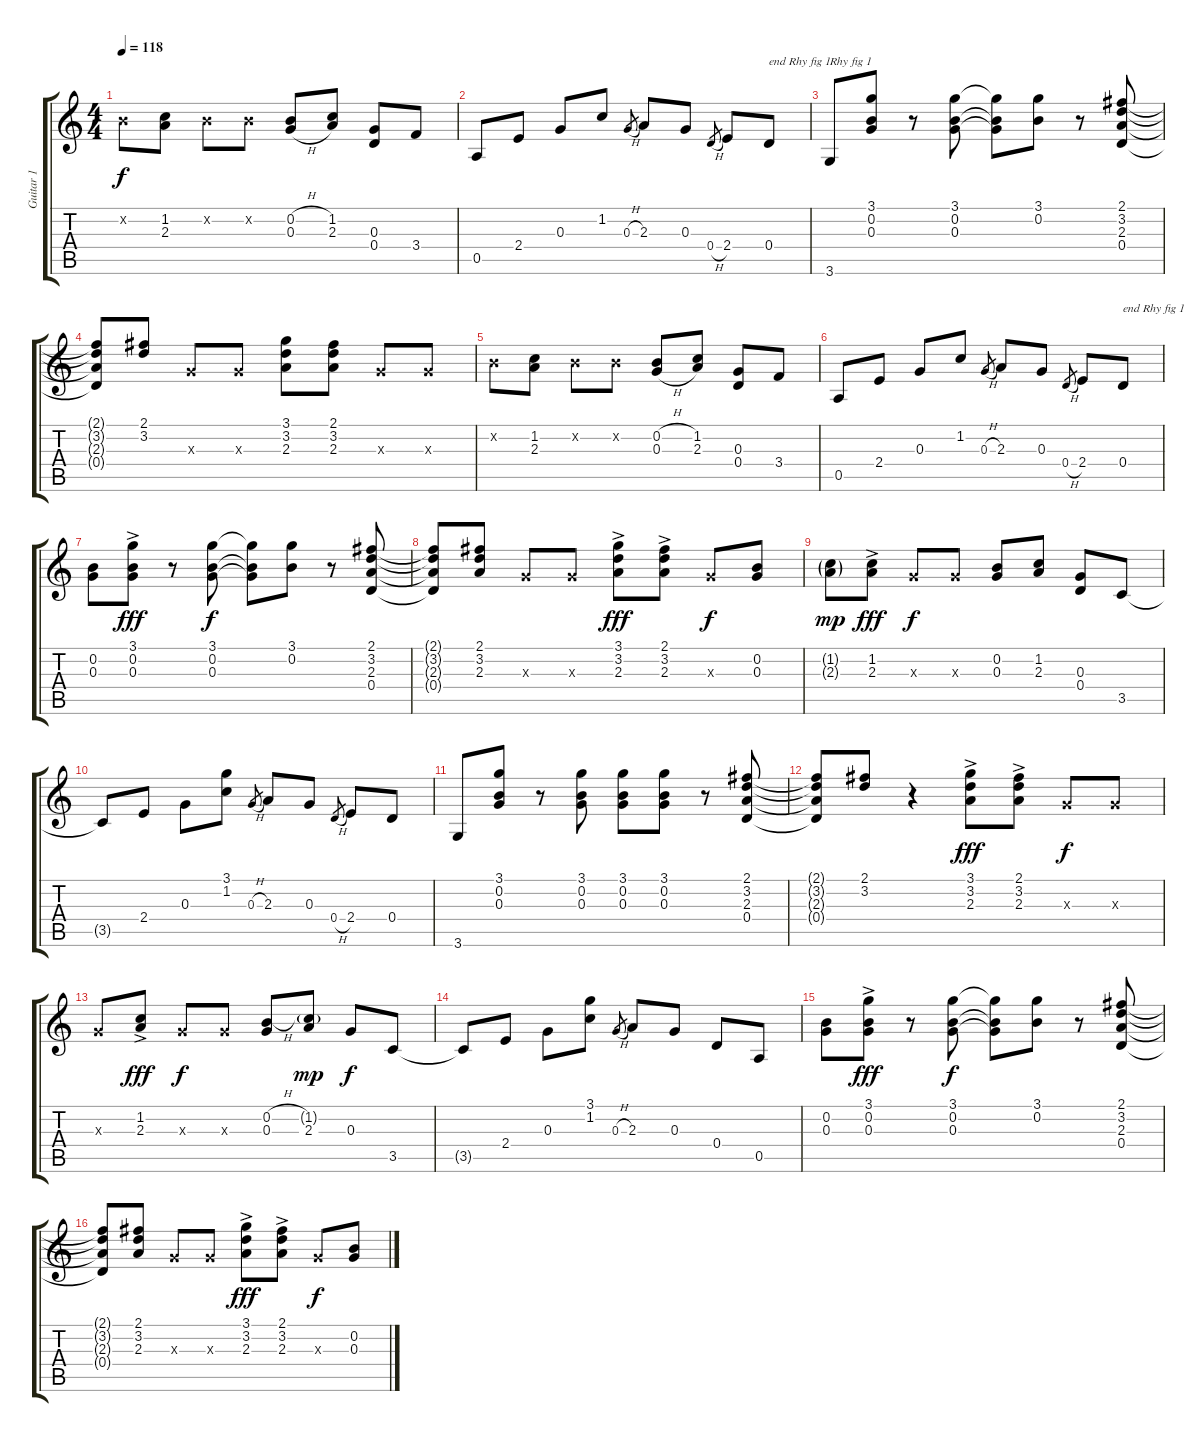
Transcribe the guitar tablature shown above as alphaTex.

\track ("Guitar 1" "Guitar 1") {instrument electricguitarclean}
\staff {score tabs}
\tuning (E4 B3 G3 D3 A2 E2) {hide}
\ts (4 4)
\tempo 118
\clef g2
\ks c
0.2{x}.8{dy f} (1.2 2.3).8 0.2{x}.8 0.2{x}.8 (0.2{h} 0.3{h}).8 (1.2 2.3).8 (0.3 0.4).8 3.4.8 |
0.5.8 2.4.8 0.3.8 1.2.8 0.3{h}.8{gr} 2.3.8 0.3.8 0.4{h}.8{gr} 2.4.8 0.4.8{txt "end Rhy fig 1"} |
3.6.8{txt "Rhy fig 1"} (3.1 0.2 0.3).8 r.8 (3.1 0.2 0.3).8 (3.1{t} 0.2{t} 0.3{t}).8 (3.1 0.2).8 r.8 (2.1 3.2 2.3 0.4).8 |
(2.1{t} 3.2{t} 2.3{t} 0.4{t}).8 (2.1 3.2).8 0.3{x}.8 0.3{x}.8 (3.1 3.2 2.3).8 (2.1 3.2 2.3).8 0.3{x}.8 0.3{x}.8 |
0.2{x}.8 (1.2 2.3).8 0.2{x}.8 0.2{x}.8 (0.2{h} 0.3{h}).8 (1.2 2.3).8 (0.3 0.4).8 3.4.8 |
0.5.8 2.4.8 0.3.8 1.2.8 0.3{h}.8{gr} 2.3.8 0.3.8 0.4{h}.8{gr} 2.4.8 0.4.8{txt "end Rhy fig 1"} |
(0.2 0.3).8 (3.1{ac} 0.2{ac} 0.3{ac}).8{dy fff} r.8 (3.1 0.2 0.3).8{dy f} (3.1{t} 0.2{t} 0.3{t}).8 (3.1 0.2).8 r.8 (2.1 3.2 2.3 0.4).8 |
(2.1{t} 3.2{t} 2.3{t} 0.4{t}).8 (2.1 3.2 2.3).8 0.3{x}.8 0.3{x}.8 (3.1{ac} 3.2{ac} 2.3{ac}).8{dy fff} (2.1{ac} 3.2{ac} 2.3{ac}).8 0.3{x}.8{dy f} (0.2 0.3).8 |
(1.2{g} 2.3{g}).8{dy mp} (1.2{ac} 2.3{ac}).8{dy fff} 0.3{x}.8{dy f} 0.3{x}.8 (0.2 0.3).8 (1.2 2.3).8 (0.3 0.4).8 3.5.8 |
3.5{t}.8 2.4.8 0.3.8 (3.1 1.2).8 0.3{h}.8{gr} 2.3.8 0.3.8 0.4{h}.8{gr} 2.4.8 0.4.8 |
3.6.8 (3.1 0.2 0.3).8 r.8 (3.1 0.2 0.3).8 (3.1 0.2 0.3).8 (3.1 0.2 0.3).8 r.8 (2.1 3.2 2.3 0.4).8 |
(2.1{t} 3.2{t} 2.3{t} 0.4{t}).8 (2.1 3.2).8 r.4 (3.1{ac} 3.2{ac} 2.3{ac}).8{dy fff} (2.1{ac} 3.2{ac} 2.3{ac}).8 0.3{x}.8{dy f} 0.3{x}.8 |
0.3{x}.8 (1.2{ac} 2.3{ac}).8{dy fff} 0.3{x}.8{dy f} 0.3{x}.8 (0.2{h} 0.3).8 (1.2{g} 2.3).8{dy mp} 0.3.8{dy f} 3.5.8 |
3.5{t}.8 2.4.8 0.3.8 (3.1 1.2).8 0.3{h}.8{gr} 2.3.8 0.3.8 0.4.8 0.5.8 |
(0.2 0.3).8 (3.1{ac} 0.2{ac} 0.3{ac}).8{dy fff} r.8 (3.1 0.2 0.3).8{dy f} (3.1{t} 0.2{t} 0.3{t}).8 (3.1 0.2).8 r.8 (2.1 3.2 2.3 0.4).8 |
(2.1{t} 3.2{t} 2.3{t} 0.4{t}).8 (2.1 3.2 2.3).8 0.3{x}.8 0.3{x}.8 (3.1{ac} 3.2{ac} 2.3{ac}).8{dy fff} (2.1{ac} 3.2{ac} 2.3{ac}).8 0.3{x}.8{dy f} (0.2 0.3).8
